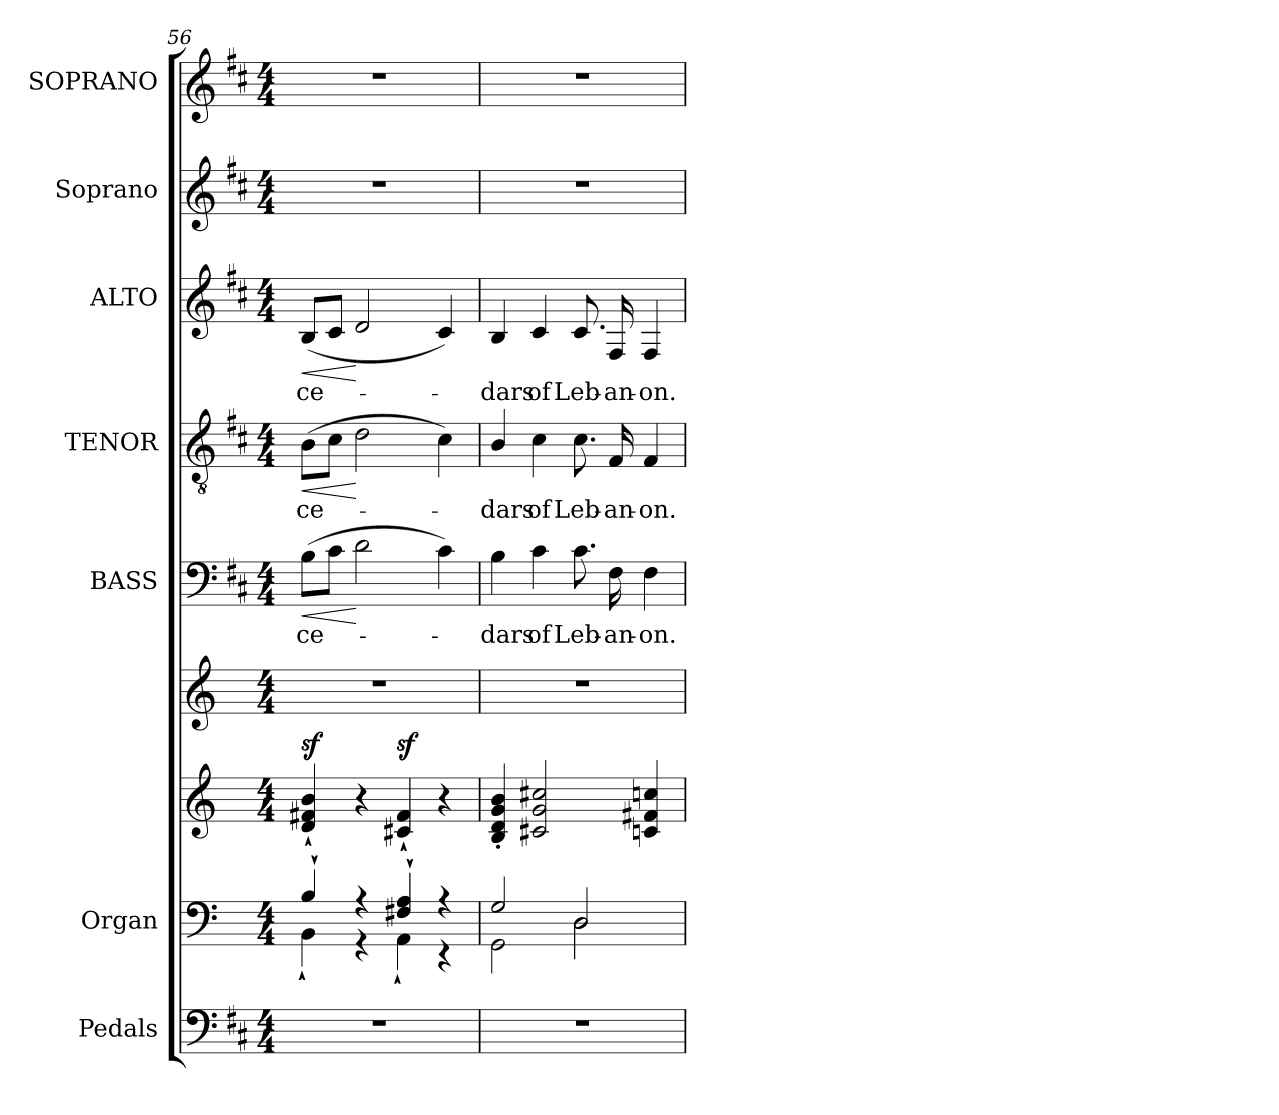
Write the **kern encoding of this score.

**kern	**kern	**kern	**kern	**dynam	**kern	**text	**dynam	**kern	**text	**dynam	**kern	**text	**dynam	**kern	**kern
*part7	*part6	*part6	*part6	*part6	*part5	*part5	*part5	*part4	*part4	*part4	*part3	*part3	*part3	*part2	*part1
*staff9	*staff8	*staff7	*staff6	*staff6/7/8	*staff5	*staff5	*staff5	*staff4	*staff4	*staff4	*staff3	*staff3	*staff3	*staff2	*staff1
*I"Pedals	*I"Organ	*	*	*	*I"BASS	*	*	*I"TENOR	*	*	*I"ALTO	*	*	*I"Soprano	*I"SOPRANO
*I'Ped.	*I'Org.	*	*	*	*I'B.	*	*	*I'T.	*	*	*I'A.	*	*	*I'S.	*I'S.
*clefF4	*clefF4	*clefG2	*clefG2	*	*clefF4	*	*	*clefGv2	*	*	*clefG2	*	*	*clefG2	*clefG2
*	*	*	*	*	*	*	*	*ITrd7c12	*	*	*	*	*	*	*
*k[f#c#]	*k[]	*k[]	*k[]	*	*k[f#c#]	*	*	*k[f#c#]	*	*	*k[f#c#]	*	*	*k[f#c#]	*k[f#c#]
*D:	*C:	*C:	*C:	*	*D:	*	*	*D:	*	*	*D:	*	*	*D:	*D:
*M4/4	*M4/4	*M4/4	*M4/4	*	*M4/4	*	*	*M4/4	*	*	*M4/4	*	*	*M4/4	*M4/4
=56	=56	=56	=56	=56	=56	=56	=56	=56	=56	=56	=56	=56	=56	=56	=56
*	*^	*	*	*	*	*	*	*	*	*	*	*	*	*	*
!	!	!	!	!	!	!	!LO:LY:b:color=#000000	!LO:HP:b	!	!	!	!	!	!	!	!
!	!	!	!	!	!	!	!	!	!	!LO:LY:b:color=#000000	!LO:HP:b	!	!	!	!	!
!	!	!	!	!	!	!	!	!	!	!	!	!	!LO:LY:b:color=#000000	!LO:HP:b	!	!
1r	4B`i/	4BB`i\	4di/` 4f#i` 4bi`	1r	sf	(8Bi\L	ce-	<	(8BBi\L	ce-	<	(8Bi/L	ce-	<	1r	1r
.	.	.	.	.	.	8c#i\J	.	.	8C#i\J	.	.	8c#i/J	.	.	.	.
.	4r	4r	4r	.	.	2di\	.	[	2Di\	.	[	2di/	.	[	.	.
.	4F#i/` 4Ai`	4AA`i\	4c#i/` 4f#i`	.	sf	.	.	.	.	.	.	.	.	.	.	.
.	4r	4r	4r	.	.	4c#i\)	.	.	4C#i\)	.	.	4c#i/)	.	.	.	.
=57	=57	=57	=57	=57	=57	=57	=57	=57	=57	=57	=57	=57	=57	=57	=57	=57
!	!	!	!	!	!	!	!LO:LY:b:color=#000000	!	!	!	!	!	!	!	!	!
!	!	!	!	!	!	!	!	!	!	!LO:LY:b:color=#000000	!	!	!	!	!	!
!	!	!	!	!	!	!	!	!	!	!	!	!	!LO:LY:b:color=#000000	!	!	!
1r	2Gi/	2GGi\	4Bi/' 4di' 4gi' 4bi'	1r	.	4Bi\	-dars	.	4BBi/	-dars	.	4Bi/	-dars	.	1r	1r
!	!	!	!	!	!	!	!LO:LY:b:color=#000000	!	!	!	!	!	!	!	!	!
!	!	!	!	!	!	!	!	!	!	!LO:LY:b:color=#000000	!	!	!	!	!	!
!	!	!	!	!	!	!	!	!	!	!	!	!	!LO:LY:b:color=#000000	!	!	!
.	.	.	2c#i/ 2gi 2cc#i	.	.	4c#i\	of	.	4C#i\	of	.	4c#i/	of	.	.	.
!	!	!	!	!	!	!	!LO:LY:b:color=#000000	!	!	!	!	!	!	!	!	!
!	!	!	!	!	!	!	!	!	!	!LO:LY:b:color=#000000	!	!	!	!	!	!
!	!	!	!	!	!	!	!	!	!	!	!	!	!LO:LY:b:color=#000000	!	!	!
.	2Di/	2Di\	.	.	.	8.c#i\	Leb-	.	8.C#i\	Leb-	.	8.c#i/	Leb-	.	.	.
!	!	!	!	!	!	!	!LO:LY:b:color=#000000	!	!	!	!	!	!	!	!	!
!	!	!	!	!	!	!	!	!	!	!LO:LY:b:color=#000000	!	!	!	!	!	!
!	!	!	!	!	!	!	!	!	!	!	!	!	!LO:LY:b:color=#000000	!	!	!
.	.	.	.	.	.	16F#i\	-an-	.	16FF#i/	-an-	.	16F#i/	-an-	.	.	.
!	!	!	!	!	!	!	!LO:LY:b:color=#000000	!	!	!	!	!	!	!	!	!
!	!	!	!	!	!	!	!	!	!	!LO:LY:b:color=#000000	!	!	!	!	!	!
!	!	!	!	!	!	!	!	!	!	!	!	!	!LO:LY:b:color=#000000	!	!	!
.	.	.	4cni/ 4f#i 4ccni	.	.	4F#i\	-on.	.	4FF#i/	-on.	.	4F#i/	-on.	.	.	.
*	*v	*v	*	*	*	*	*	*	*	*	*	*	*	*	*	*
=	=	=	=	=	=	=	=	=	=	=	=	=	=	=	=
*-	*-	*-	*-	*-	*-	*-	*-	*-	*-	*-	*-	*-	*-	*-	*-
